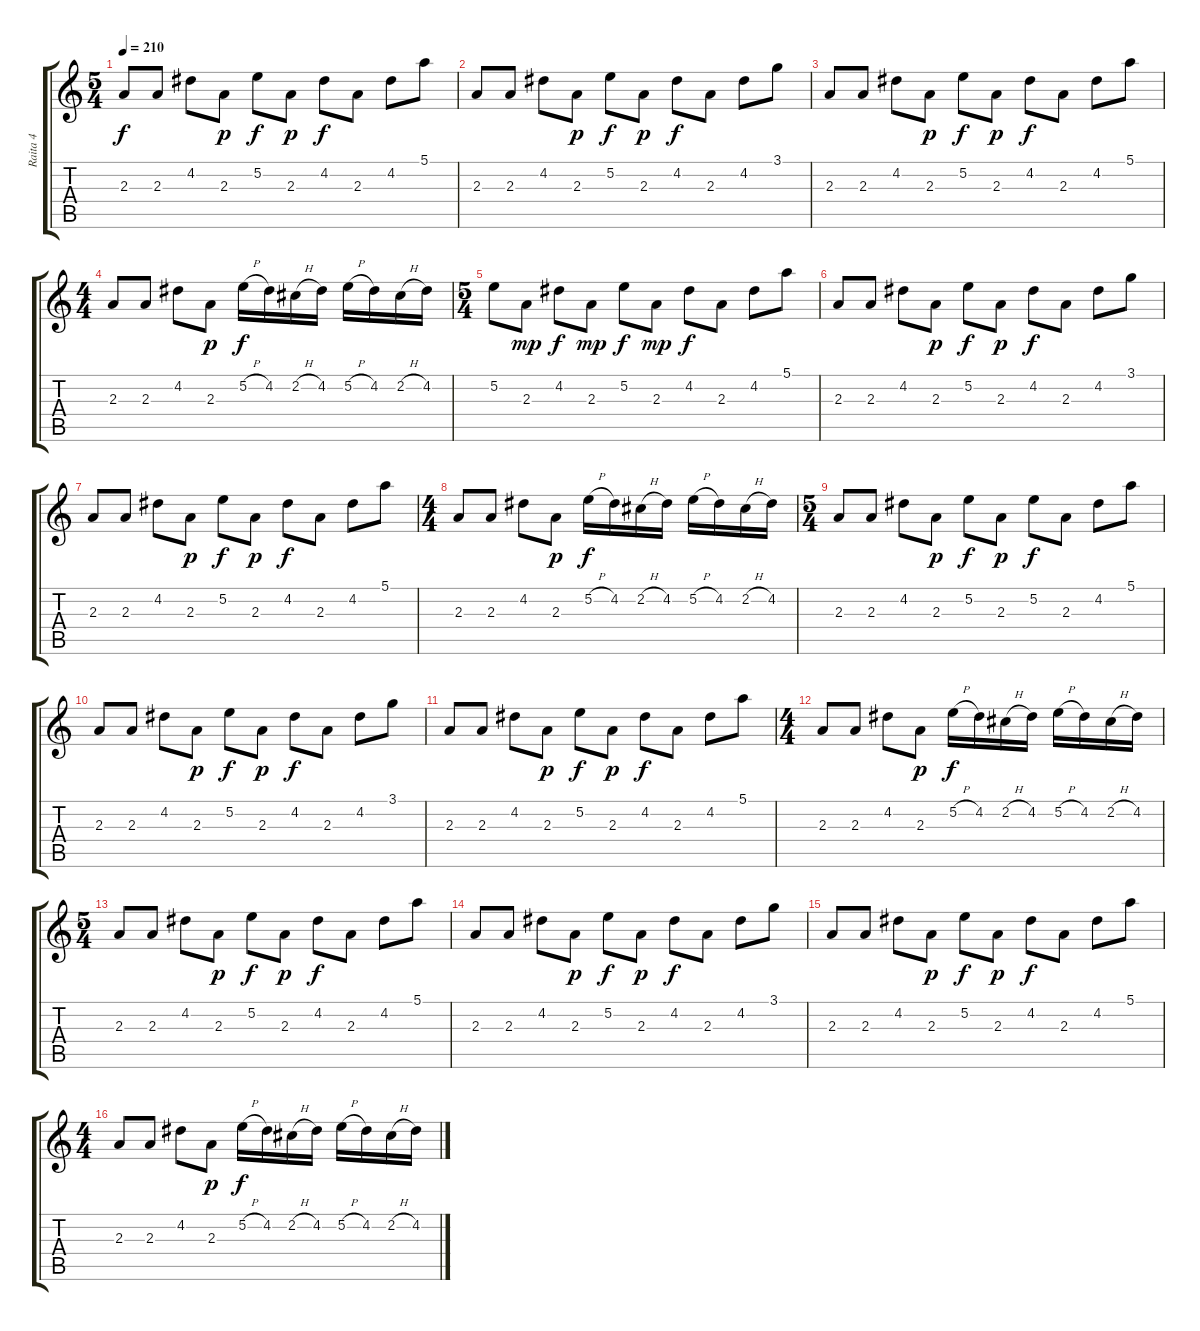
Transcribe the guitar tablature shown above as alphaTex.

\track ("Raita 4" "Raita 4") {instrument distortionguitar}
\staff {score tabs}
\tuning (E4 B3 G3 D3 A2 E2) {hide}
\ts (5 4)
\tempo 210
\clef g2
\ks c
2.3.8{dy f} 2.3.8 4.2.8 2.3.8{dy p} 5.2.8{dy f} 2.3.8{dy p} 4.2.8{dy f} 2.3.8 4.2.8 5.1.8 |
2.3.8 2.3.8 4.2.8 2.3.8{dy p} 5.2.8{dy f} 2.3.8{dy p} 4.2.8{dy f} 2.3.8 4.2.8 3.1.8 |
2.3.8 2.3.8 4.2.8 2.3.8{dy p} 5.2.8{dy f} 2.3.8{dy p} 4.2.8{dy f} 2.3.8 4.2.8 5.1.8 |
\ts (4 4)
2.3.8 2.3.8 4.2.8 2.3.8{dy p} 5.2{h}.16{dy f} 4.2.16 2.2{h}.16 4.2.16 5.2{h}.16 4.2.16 2.2{h}.16 4.2.16 |
\ts (5 4)
5.2.8 2.3.8{dy mp} 4.2.8{dy f} 2.3.8{dy mp} 5.2.8{dy f} 2.3.8{dy mp} 4.2.8{dy f} 2.3.8 4.2.8 5.1.8 |
2.3.8 2.3.8 4.2.8 2.3.8{dy p} 5.2.8{dy f} 2.3.8{dy p} 4.2.8{dy f} 2.3.8 4.2.8 3.1.8 |
2.3.8 2.3.8 4.2.8 2.3.8{dy p} 5.2.8{dy f} 2.3.8{dy p} 4.2.8{dy f} 2.3.8 4.2.8 5.1.8 |
\ts (4 4)
2.3.8 2.3.8 4.2.8 2.3.8{dy p} 5.2{h}.16{dy f} 4.2.16 2.2{h}.16 4.2.16 5.2{h}.16 4.2.16 2.2{h}.16 4.2.16 |
\ts (5 4)
2.3.8 2.3.8 4.2.8 2.3.8{dy p} 5.2.8{dy f} 2.3.8{dy p} 5.2.8{dy f} 2.3.8 4.2.8 5.1.8 |
2.3.8 2.3.8 4.2.8 2.3.8{dy p} 5.2.8{dy f} 2.3.8{dy p} 4.2.8{dy f} 2.3.8 4.2.8 3.1.8 |
2.3.8 2.3.8 4.2.8 2.3.8{dy p} 5.2.8{dy f} 2.3.8{dy p} 4.2.8{dy f} 2.3.8 4.2.8 5.1.8 |
\ts (4 4)
2.3.8 2.3.8 4.2.8 2.3.8{dy p} 5.2{h}.16{dy f} 4.2.16 2.2{h}.16 4.2.16 5.2{h}.16 4.2.16 2.2{h}.16 4.2.16 |
\ts (5 4)
2.3.8 2.3.8 4.2.8 2.3.8{dy p} 5.2.8{dy f} 2.3.8{dy p} 4.2.8{dy f} 2.3.8 4.2.8 5.1.8 |
2.3.8 2.3.8 4.2.8 2.3.8{dy p} 5.2.8{dy f} 2.3.8{dy p} 4.2.8{dy f} 2.3.8 4.2.8 3.1.8 |
2.3.8 2.3.8 4.2.8 2.3.8{dy p} 5.2.8{dy f} 2.3.8{dy p} 4.2.8{dy f} 2.3.8 4.2.8 5.1.8 |
\ts (4 4)
2.3.8 2.3.8 4.2.8 2.3.8{dy p} 5.2{h}.16{dy f} 4.2.16 2.2{h}.16 4.2.16 5.2{h}.16 4.2.16 2.2{h}.16 4.2.16
